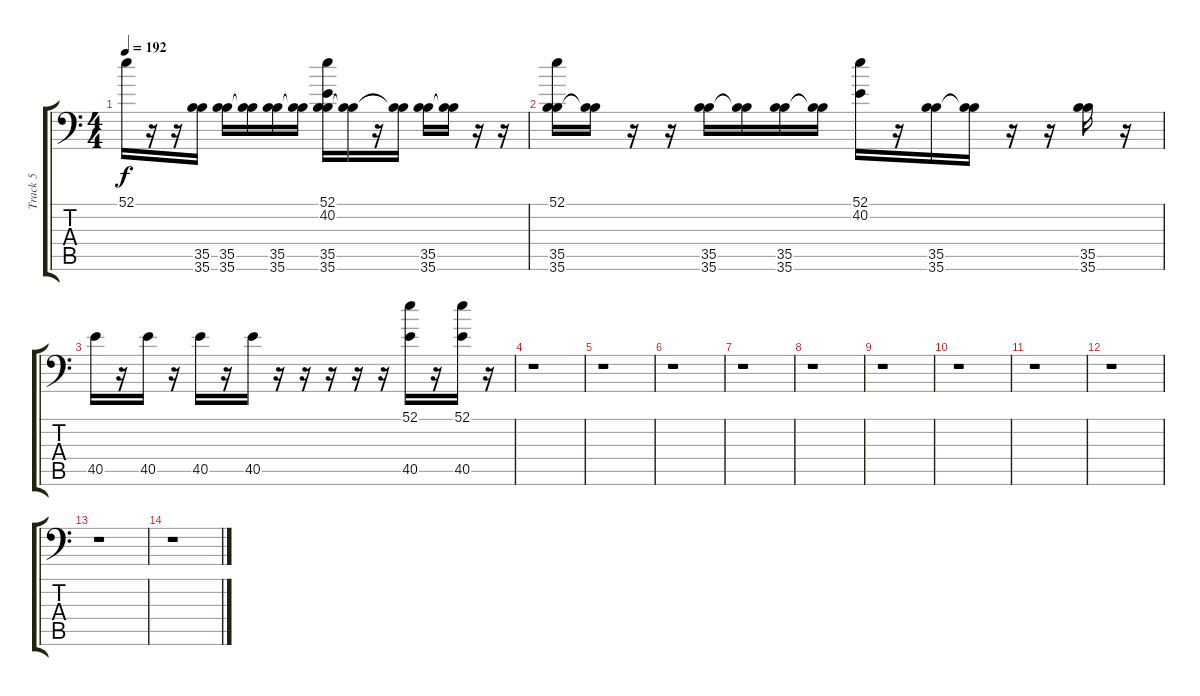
\track ("Track 5" "Track 5") {instrument acousticgrandpiano}
\staff {score tabs}
\tuning (C-1 C-1 C-1 C-1 C-1 C-1) {hide}
\ts (4 4)
\tempo 192
\clef f4
\ks c
52.1.16{dy f} r.16 r.16 (35.5{t} 35.6{t}).16 (35.5 35.6).16 (35.5{t} 35.6{t}).16 (35.5 35.6).16 (35.5{t} 35.6{t}).16 (52.1 40.2 35.5 35.6).16 (35.5{t} 35.6{t}).16 r.16 (35.5{t} 35.6{t}).16 (35.5 35.6).16 (35.5{t} 35.6{t}).16 r.16 r.16 |
(52.1 35.5 35.6).16 (35.5{t} 35.6{t}).16 r.16 r.16 (35.5 35.6).16 (35.5{t} 35.6{t}).16 (35.5 35.6).16 (35.5{t} 35.6{t}).16 (52.1 40.2).16 r.16 (35.5 35.6).16 (35.5{t} 35.6{t}).16 r.16 r.16 (35.5 35.6).16 r.16 |
40.5.16 r.16 40.5.16 r.16 40.5.16 r.16 40.5.16 r.16 r.16 r.16 r.16 r.16 (52.1 40.5).16 r.16 (52.1 40.5).16 r.16 |
r.1 |
r.1 |
r.1 |
r.1 |
r.1 |
r.1 |
r.1 |
r.1 |
r.1 |
r.1 |
r.1
